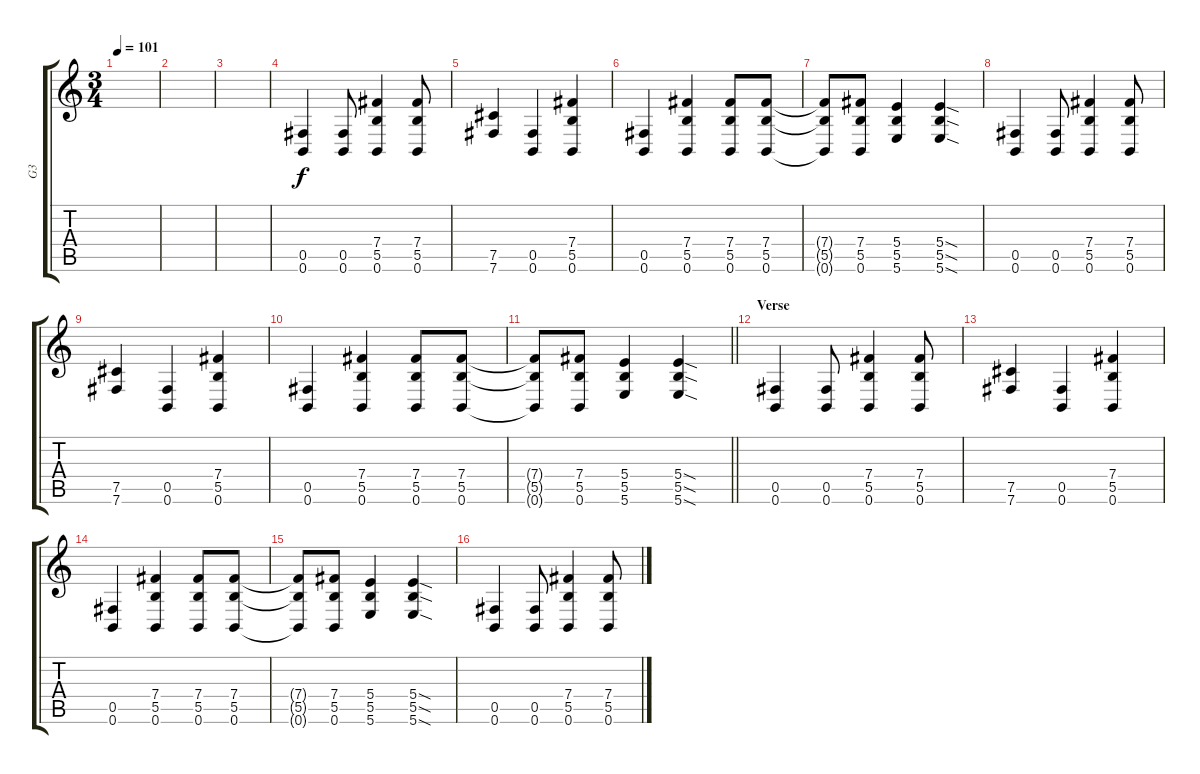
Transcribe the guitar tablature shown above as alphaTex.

\track ("G3" "G3") {instrument distortionguitar}
\staff {score tabs}
\tuning (Db4 Ab3 E3 B2 Gb2 B1) {hide}
\ts (3 4)
\tempo 101
\clef g2
\ks c
|
|
|
(0.5 0.6).4 (0.5 0.6).8 (7.4 5.5 0.6).4 (7.4 5.5 0.6).8 |
(7.5 7.6).4 (0.5 0.6).4 (7.4 5.5 0.6).4 |
(0.5 0.6).4 (7.4 5.5 0.6).4 (7.4 5.5 0.6).8 (7.4 5.5 0.6).8 |
(7.4{t} 5.5{t} 0.6{t}).8 (7.4 5.5 0.6).8 (5.4 5.5 5.6).4 (5.4{sod} 5.5{sod} 5.6{sod}).4 |
(0.5 0.6).4 (0.5 0.6).8 (7.4 5.5 0.6).4 (7.4 5.5 0.6).8 |
(7.5 7.6).4 (0.5 0.6).4 (7.4 5.5 0.6).4 |
(0.5 0.6).4 (7.4 5.5 0.6).4 (7.4 5.5 0.6).8 (7.4 5.5 0.6).8 |
\barLineRight lightlight
(7.4{t} 5.5{t} 0.6{t}).8 (7.4 5.5 0.6).8 (5.4 5.5 5.6).4 (5.4{sod} 5.5{sod} 5.6{sod}).4 |
\section ("" "Verse")
(0.5 0.6).4 (0.5 0.6).8 (7.4 5.5 0.6).4 (7.4 5.5 0.6).8 |
(7.5 7.6).4 (0.5 0.6).4 (7.4 5.5 0.6).4 |
(0.5 0.6).4 (7.4 5.5 0.6).4 (7.4 5.5 0.6).8 (7.4 5.5 0.6).8 |
(7.4{t} 5.5{t} 0.6{t}).8 (7.4 5.5 0.6).8 (5.4 5.5 5.6).4 (5.4{sod} 5.5{sod} 5.6{sod}).4 |
(0.5 0.6).4 (0.5 0.6).8 (7.4 5.5 0.6).4 (7.4 5.5 0.6).8
